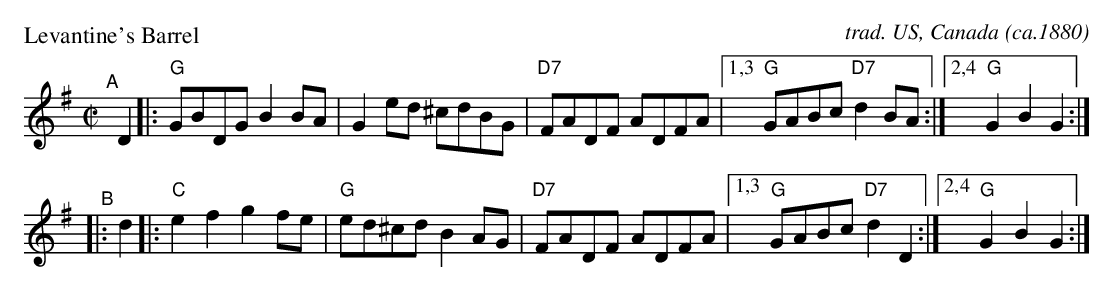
X:1
P: Levantine's Barrel
C: trad. US, Canada
O: ca.1880
M: C|
L: 1/8
K: G
"^A"[|] D2 |:\
"G"GBDG B2BA | G2ed ^cdBG | "D7"FADF ADFA |[1,3 "G"GABc "D7"d2BA :|[2,4 "G"G2B2 G2 :|
"^B"|: d2 |:\
"C"e2f2 g2fe | "G"ed^cd B2AG | "D7"FADF ADFA |[1,3 "G"GABc "D7"d2D2 :|[2,4 "G"G2B2 G2 :|
